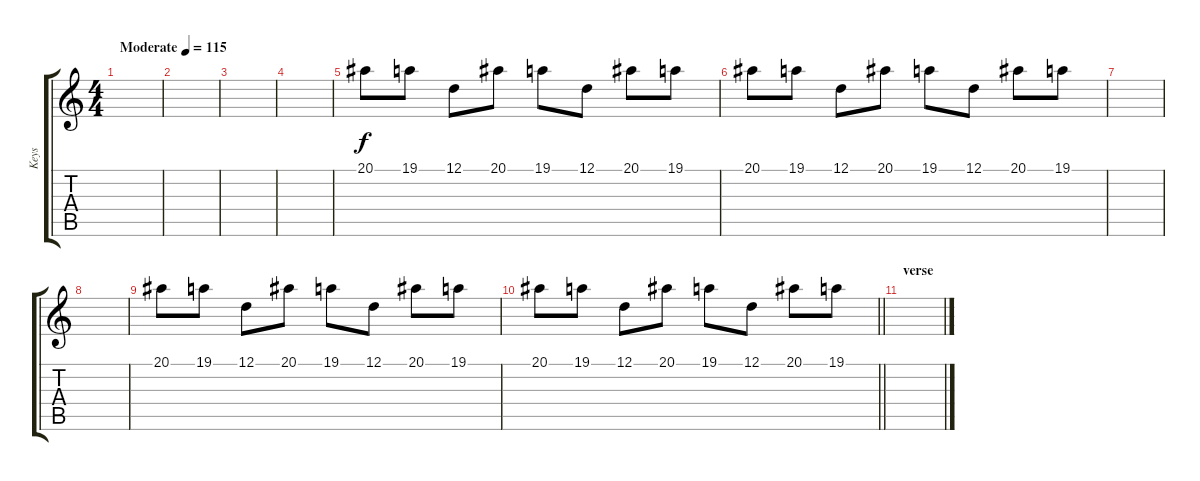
\track ("Keys" "Keys") {instrument pad4choir}
\staff {score tabs}
\tuning (D4 A3 F3 C3 G2 C2) {hide}
\ts (4 4)
\tempo (115 "Moderate")
\clef g2
\ks c
|
|
|
|
20.1.8 19.1.8 12.1.8 20.1.8 19.1.8 12.1.8 20.1.8 19.1.8 |
20.1.8 19.1.8 12.1.8 20.1.8 19.1.8 12.1.8 20.1.8 19.1.8 |
|
|
20.1.8 19.1.8 12.1.8 20.1.8 19.1.8 12.1.8 20.1.8 19.1.8 |
\barLineRight lightlight
20.1.8 19.1.8 12.1.8 20.1.8 19.1.8 12.1.8 20.1.8 19.1.8 |
\section ("" "verse")
